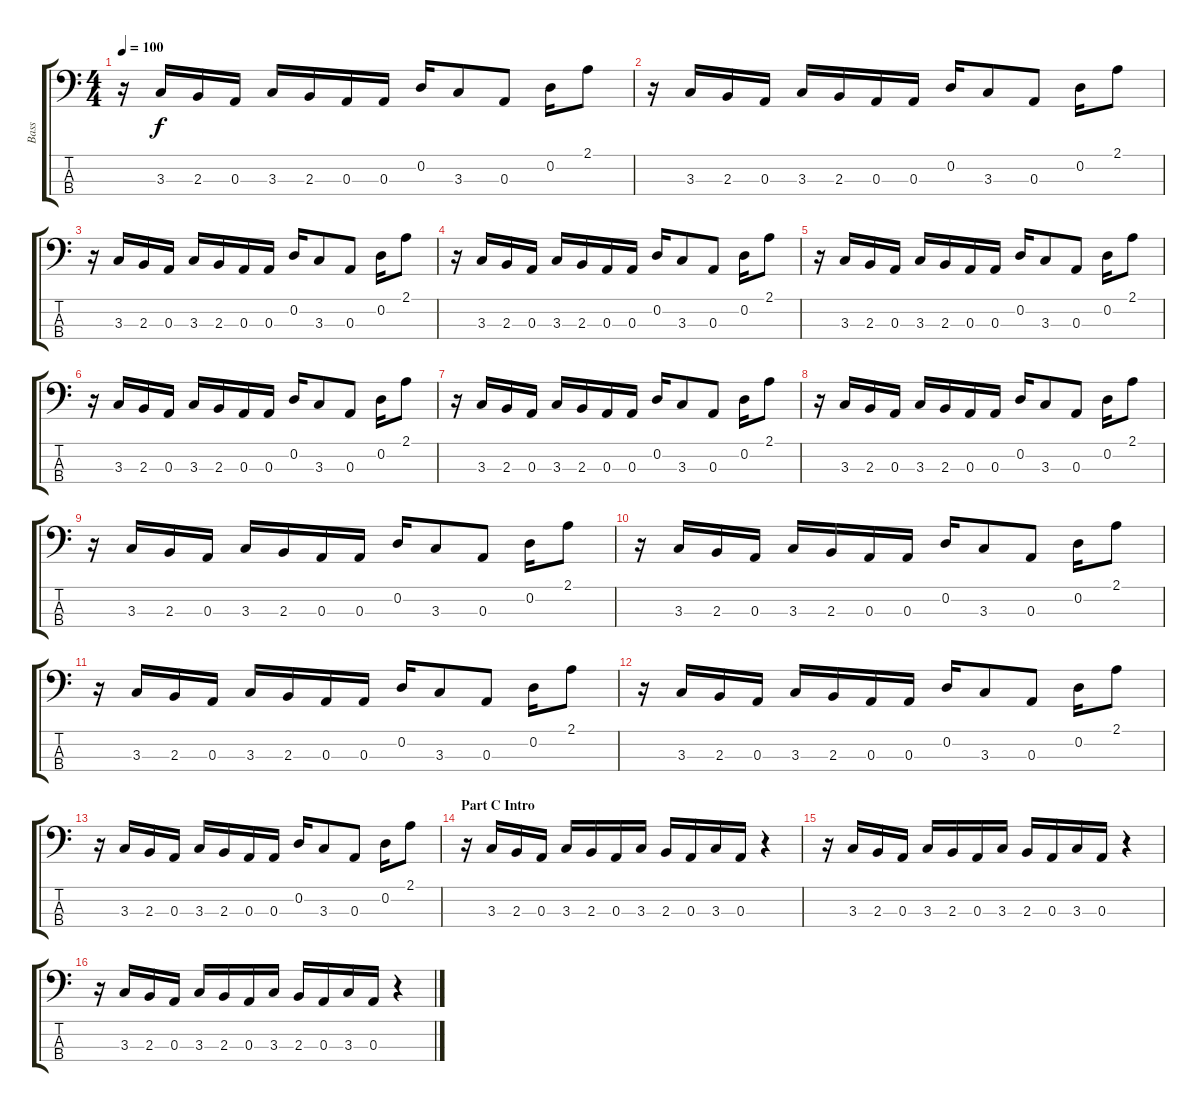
\track ("Bass" "Bass") {instrument electricbassfinger}
\staff {score tabs}
\tuning (G2 D2 A1 E1) {hide}
\ts (4 4)
\tempo 100
\clef f4
\ks c
r.16{dy f} 3.3.16 2.3.16 0.3.16 3.3.16 2.3.16 0.3.16 0.3.16 0.2.16 3.3.8 0.3.8 0.2.16 2.1.8 |
r.16 3.3.16 2.3.16 0.3.16 3.3.16 2.3.16 0.3.16 0.3.16 0.2.16 3.3.8 0.3.8 0.2.16 2.1.8 |
r.16 3.3.16 2.3.16 0.3.16 3.3.16 2.3.16 0.3.16 0.3.16 0.2.16 3.3.8 0.3.8 0.2.16 2.1.8 |
r.16 3.3.16 2.3.16 0.3.16 3.3.16 2.3.16 0.3.16 0.3.16 0.2.16 3.3.8 0.3.8 0.2.16 2.1.8 |
r.16 3.3.16 2.3.16 0.3.16 3.3.16 2.3.16 0.3.16 0.3.16 0.2.16 3.3.8 0.3.8 0.2.16 2.1.8 |
r.16 3.3.16 2.3.16 0.3.16 3.3.16 2.3.16 0.3.16 0.3.16 0.2.16 3.3.8 0.3.8 0.2.16 2.1.8 |
r.16 3.3.16 2.3.16 0.3.16 3.3.16 2.3.16 0.3.16 0.3.16 0.2.16 3.3.8 0.3.8 0.2.16 2.1.8 |
r.16 3.3.16 2.3.16 0.3.16 3.3.16 2.3.16 0.3.16 0.3.16 0.2.16 3.3.8 0.3.8 0.2.16 2.1.8 |
r.16 3.3.16 2.3.16 0.3.16 3.3.16 2.3.16 0.3.16 0.3.16 0.2.16 3.3.8 0.3.8 0.2.16 2.1.8 |
r.16 3.3.16 2.3.16 0.3.16 3.3.16 2.3.16 0.3.16 0.3.16 0.2.16 3.3.8 0.3.8 0.2.16 2.1.8 |
r.16 3.3.16 2.3.16 0.3.16 3.3.16 2.3.16 0.3.16 0.3.16 0.2.16 3.3.8 0.3.8 0.2.16 2.1.8 |
r.16 3.3.16 2.3.16 0.3.16 3.3.16 2.3.16 0.3.16 0.3.16 0.2.16 3.3.8 0.3.8 0.2.16 2.1.8 |
r.16 3.3.16 2.3.16 0.3.16 3.3.16 2.3.16 0.3.16 0.3.16 0.2.16 3.3.8 0.3.8 0.2.16 2.1.8 |
\section ("" "Part C Intro")
r.16 3.3.16 2.3.16 0.3.16 3.3.16 2.3.16 0.3.16 3.3.16 2.3.16 0.3.16 3.3.16 0.3.16 r.4 |
r.16 3.3.16 2.3.16 0.3.16 3.3.16 2.3.16 0.3.16 3.3.16 2.3.16 0.3.16 3.3.16 0.3.16 r.4 |
r.16 3.3.16 2.3.16 0.3.16 3.3.16 2.3.16 0.3.16 3.3.16 2.3.16 0.3.16 3.3.16 0.3.16 r.4
